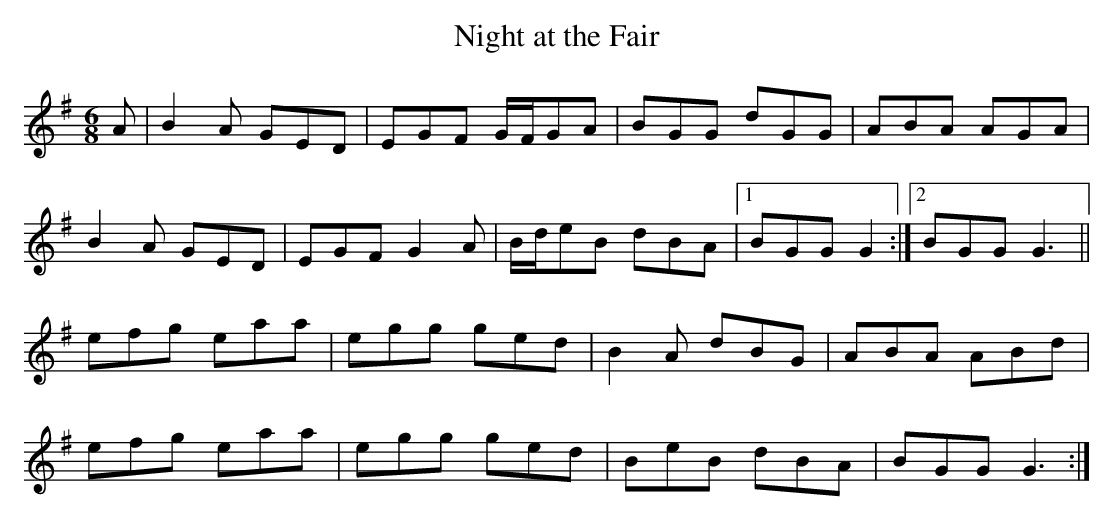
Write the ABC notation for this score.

X:1
T: Night at the Fair
L: 1/8
M: 6/8
K: G
A|B2A GED|EGF G/F/GA|BGG dGG|ABA AGA|
B2A GED|EGF G2A|B/d/eB dBA|1 BGG G2 :|2\
BGG G3 ||
efg eaa|egg ged|B2A dBG|ABA ABd|
efg eaa|egg ged|BeB dBA|BGG G3 :|
